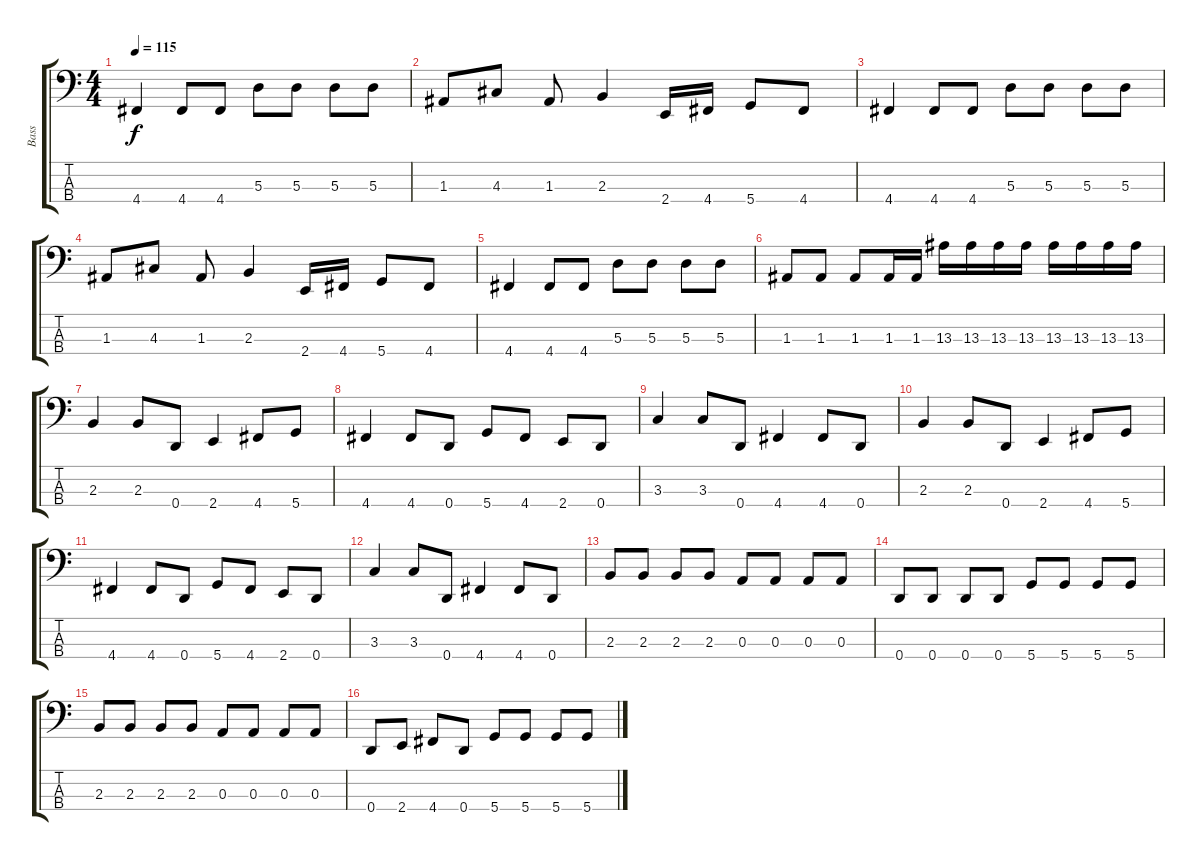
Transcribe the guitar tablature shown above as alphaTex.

\track ("Bass" "Bass") {instrument electricbasspick}
\staff {score tabs}
\tuning (G2 D2 A1 D1) {hide}
\ts (4 4)
\tempo 115
\clef f4
\ks c
4.4.4{dy f} 4.4.8 4.4.8 5.3.8 5.3.8 5.3.8 5.3.8 |
1.3.8 4.3.8 1.3.8 2.3.4 2.4.16 4.4.16 5.4.8 4.4.8 |
4.4.4 4.4.8 4.4.8 5.3.8 5.3.8 5.3.8 5.3.8 |
1.3.8 4.3.8 1.3.8 2.3.4 2.4.16 4.4.16 5.4.8 4.4.8 |
4.4.4 4.4.8 4.4.8 5.3.8 5.3.8 5.3.8 5.3.8 |
1.3.8 1.3.8 1.3.8 1.3.16 1.3.16 13.3.16 13.3.16 13.3.16 13.3.16 13.3.16 13.3.16 13.3.16 13.3.16 |
2.3.4 2.3.8 0.4.8 2.4.4 4.4.8 5.4.8 |
4.4.4 4.4.8 0.4.8 5.4.8 4.4.8 2.4.8 0.4.8 |
3.3.4 3.3.8 0.4.8 4.4.4 4.4.8 0.4.8 |
2.3.4 2.3.8 0.4.8 2.4.4 4.4.8 5.4.8 |
4.4.4 4.4.8 0.4.8 5.4.8 4.4.8 2.4.8 0.4.8 |
3.3.4 3.3.8 0.4.8 4.4.4 4.4.8 0.4.8 |
2.3.8 2.3.8 2.3.8 2.3.8 0.3.8 0.3.8 0.3.8 0.3.8 |
0.4.8 0.4.8 0.4.8 0.4.8 5.4.8 5.4.8 5.4.8 5.4.8 |
2.3.8 2.3.8 2.3.8 2.3.8 0.3.8 0.3.8 0.3.8 0.3.8 |
0.4.8 2.4.8 4.4.8 0.4.8 5.4.8 5.4.8 5.4.8 5.4.8
